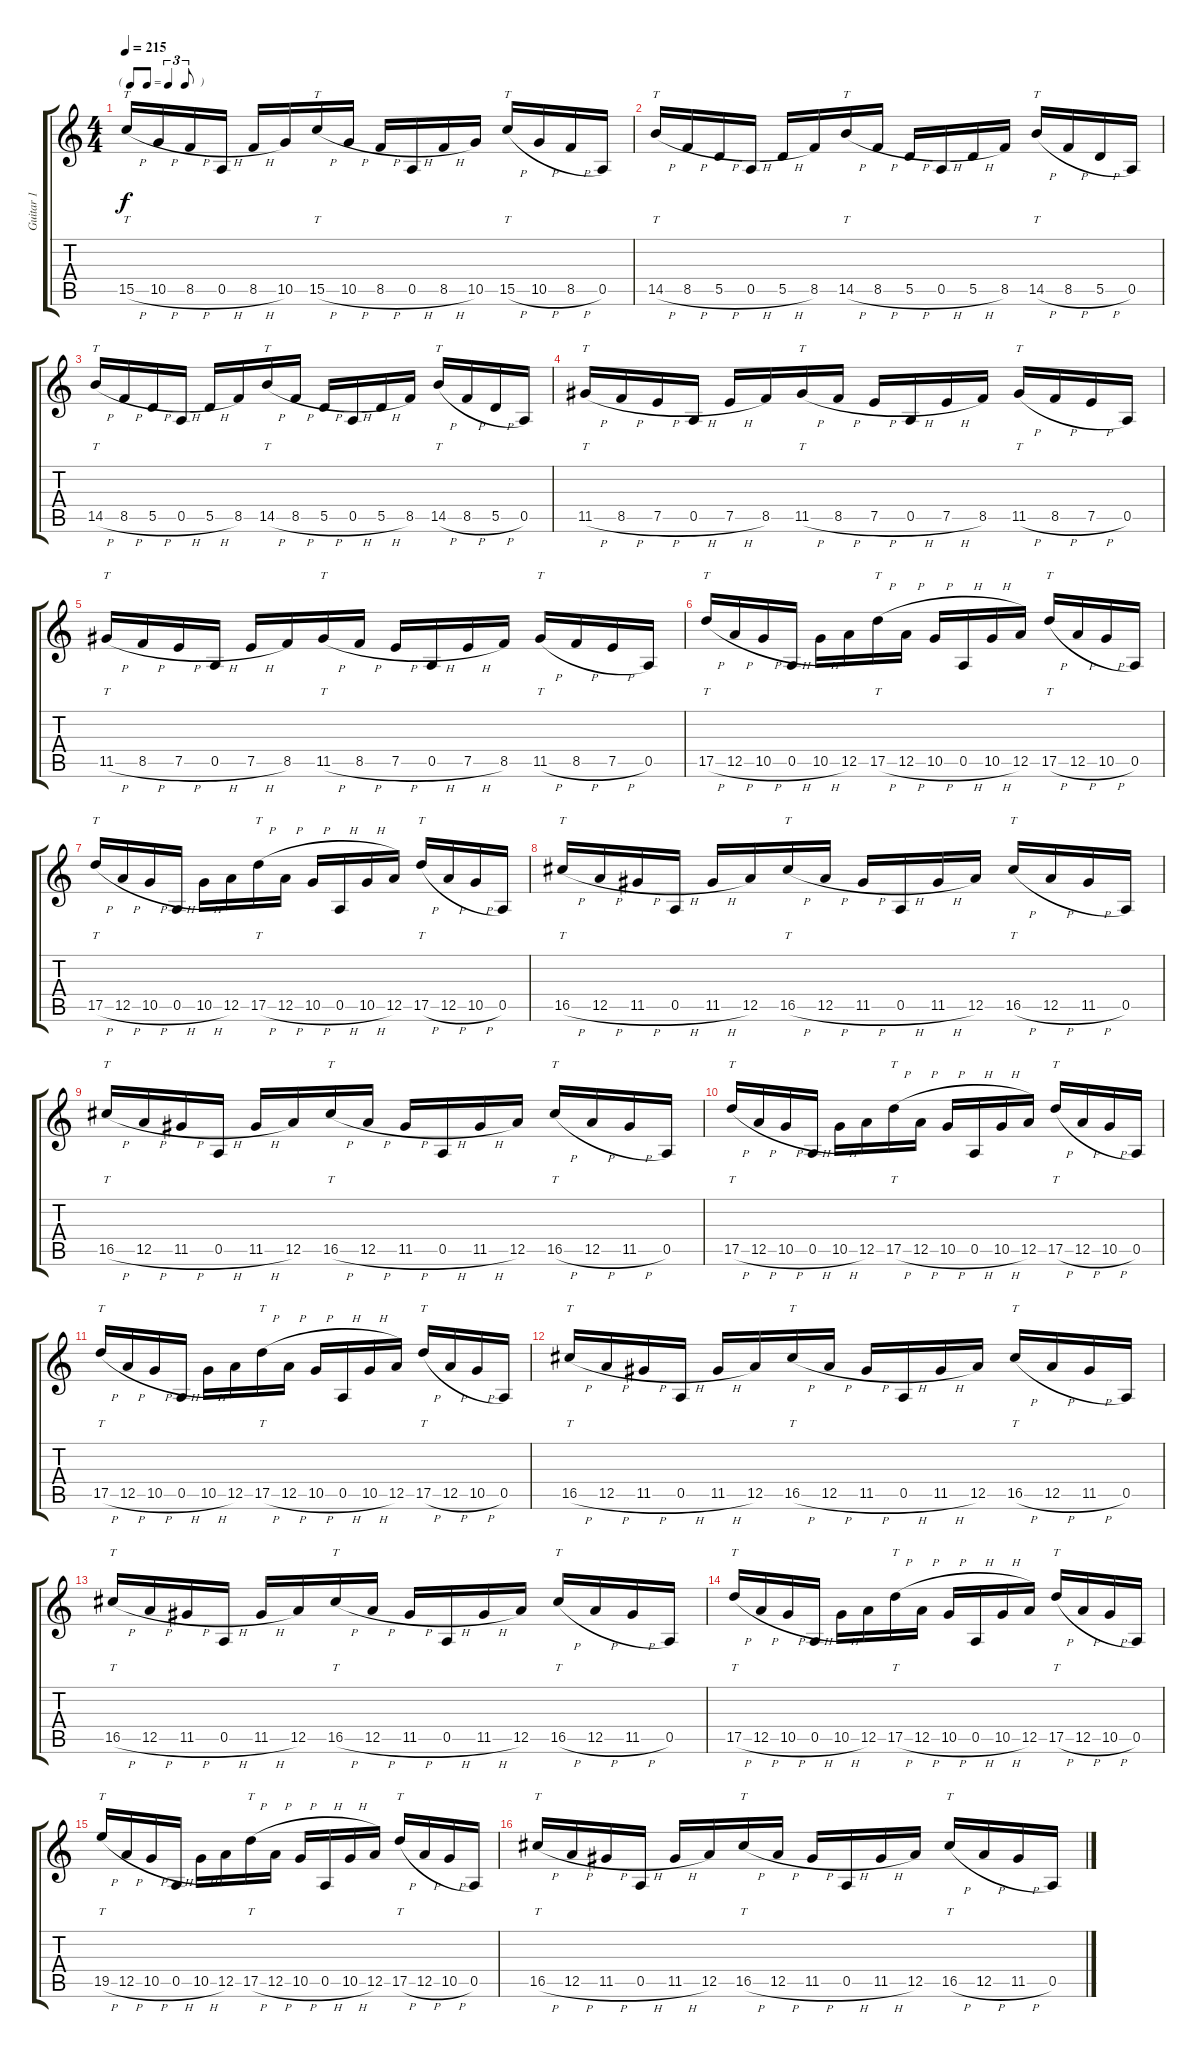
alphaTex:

\track ("Guitar 1" "Guitar 1") {instrument distortionguitar}
\staff {score tabs}
\tuning (E4 B3 G3 D3 A2 E2) {hide}
\ts (4 4)
\tf triplet8th
\tempo 215
\clef g2
\ks c
15.5{h}.16{tt dy f} 10.5{h}.16 8.5{h}.16 0.5{h}.16 8.5{h}.16 10.5.16 15.5{h}.16{tt} 10.5{h}.16 8.5{h}.16 0.5{h}.16 8.5{h}.16 10.5.16 15.5{h}.16{tt} 10.5{h}.16 8.5{h}.16 0.5.16 |
14.5{h}.16{tt} 8.5{h}.16 5.5{h}.16 0.5{h}.16 5.5{h}.16 8.5.16 14.5{h}.16{tt} 8.5{h}.16 5.5{h}.16 0.5{h}.16 5.5{h}.16 8.5.16 14.5{h}.16{tt} 8.5{h}.16 5.5{h}.16 0.5.16 |
14.5{h}.16{tt} 8.5{h}.16 5.5{h}.16 0.5{h}.16 5.5{h}.16 8.5.16 14.5{h}.16{tt} 8.5{h}.16 5.5{h}.16 0.5{h}.16 5.5{h}.16 8.5.16 14.5{h}.16{tt} 8.5{h}.16 5.5{h}.16 0.5.16 |
11.5{h}.16{tt} 8.5{h}.16 7.5{h}.16 0.5{h}.16 7.5{h}.16 8.5.16 11.5{h}.16{tt} 8.5{h}.16 7.5{h}.16 0.5{h}.16 7.5{h}.16 8.5.16 11.5{h}.16{tt} 8.5{h}.16 7.5{h}.16 0.5.16 |
11.5{h}.16{tt} 8.5{h}.16 7.5{h}.16 0.5{h}.16 7.5{h}.16 8.5.16 11.5{h}.16{tt} 8.5{h}.16 7.5{h}.16 0.5{h}.16 7.5{h}.16 8.5.16 11.5{h}.16{tt} 8.5{h}.16 7.5{h}.16 0.5.16 |
17.5{h}.16{tt} 12.5{h}.16 10.5{h}.16 0.5{h}.16 10.5{h}.16 12.5.16 17.5{h}.16{tt} 12.5{h}.16 10.5{h}.16 0.5{h}.16 10.5{h}.16 12.5.16 17.5{h}.16{tt} 12.5{h}.16 10.5{h}.16 0.5.16 |
17.5{h}.16{tt} 12.5{h}.16 10.5{h}.16 0.5{h}.16 10.5{h}.16 12.5.16 17.5{h}.16{tt} 12.5{h}.16 10.5{h}.16 0.5{h}.16 10.5{h}.16 12.5.16 17.5{h}.16{tt} 12.5{h}.16 10.5{h}.16 0.5.16 |
16.5{h}.16{tt} 12.5{h}.16 11.5{h}.16 0.5{h}.16 11.5{h}.16 12.5.16 16.5{h}.16{tt} 12.5{h}.16 11.5{h}.16 0.5{h}.16 11.5{h}.16 12.5.16 16.5{h}.16{tt} 12.5{h}.16 11.5{h}.16 0.5.16 |
16.5{h}.16{tt} 12.5{h}.16 11.5{h}.16 0.5{h}.16 11.5{h}.16 12.5.16 16.5{h}.16{tt} 12.5{h}.16 11.5{h}.16 0.5{h}.16 11.5{h}.16 12.5.16 16.5{h}.16{tt} 12.5{h}.16 11.5{h}.16 0.5.16 |
17.5{h}.16{tt} 12.5{h}.16 10.5{h}.16 0.5{h}.16 10.5{h}.16 12.5.16 17.5{h}.16{tt} 12.5{h}.16 10.5{h}.16 0.5{h}.16 10.5{h}.16 12.5.16 17.5{h}.16{tt} 12.5{h}.16 10.5{h}.16 0.5.16 |
17.5{h}.16{tt} 12.5{h}.16 10.5{h}.16 0.5{h}.16 10.5{h}.16 12.5.16 17.5{h}.16{tt} 12.5{h}.16 10.5{h}.16 0.5{h}.16 10.5{h}.16 12.5.16 17.5{h}.16{tt} 12.5{h}.16 10.5{h}.16 0.5.16 |
16.5{h}.16{tt} 12.5{h}.16 11.5{h}.16 0.5{h}.16 11.5{h}.16 12.5.16 16.5{h}.16{tt} 12.5{h}.16 11.5{h}.16 0.5{h}.16 11.5{h}.16 12.5.16 16.5{h}.16{tt} 12.5{h}.16 11.5{h}.16 0.5.16 |
16.5{h}.16{tt} 12.5{h}.16 11.5{h}.16 0.5{h}.16 11.5{h}.16 12.5.16 16.5{h}.16{tt} 12.5{h}.16 11.5{h}.16 0.5{h}.16 11.5{h}.16 12.5.16 16.5{h}.16{tt} 12.5{h}.16 11.5{h}.16 0.5.16 |
17.5{h}.16{tt} 12.5{h}.16 10.5{h}.16 0.5{h}.16 10.5{h}.16 12.5.16 17.5{h}.16{tt} 12.5{h}.16 10.5{h}.16 0.5{h}.16 10.5{h}.16 12.5.16 17.5{h}.16{tt} 12.5{h}.16 10.5{h}.16 0.5.16 |
19.5{h}.16{tt} 12.5{h}.16 10.5{h}.16 0.5{h}.16 10.5{h}.16 12.5.16 17.5{h}.16{tt} 12.5{h}.16 10.5{h}.16 0.5{h}.16 10.5{h}.16 12.5.16 17.5{h}.16{tt} 12.5{h}.16 10.5{h}.16 0.5.16 |
16.5{h}.16{tt} 12.5{h}.16 11.5{h}.16 0.5{h}.16 11.5{h}.16 12.5.16 16.5{h}.16{tt} 12.5{h}.16 11.5{h}.16 0.5{h}.16 11.5{h}.16 12.5.16 16.5{h}.16{tt} 12.5{h}.16 11.5{h}.16 0.5.16
